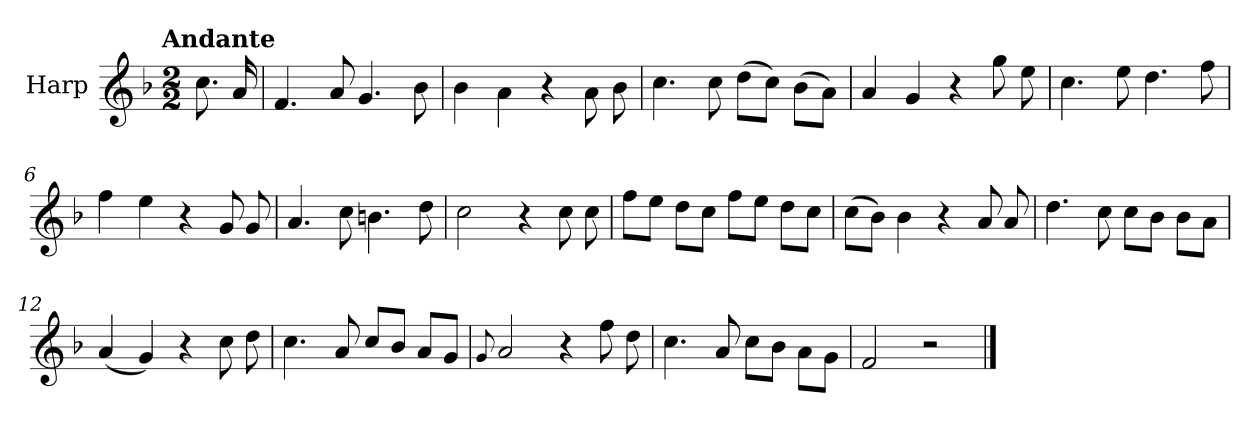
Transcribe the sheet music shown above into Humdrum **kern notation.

**kern
*part1
*staff1
*I"Harp
*I'Hrp.
*clefG2
*k[b-]
!!LO:TX:omd:t=Andante
*M2/2
*MM92
=
8.cc\
16a/
=1
4.f/
8a/
4.g/
8b-\
=2
4b-\
4a\
4r
8a\
8b-\
=3
4.cc\
8cc\
(>8dd\L
8cc\J)
(>8b-\L
8a\J)
=4
4a/
4g/
4r
8gg\
8ee\
=5
4.cc\
8ee\
4.dd\
8ff\
=6
4ff\
4ee\
4r
8g/
8g/
!!LO:LB:g=z
=7
4.a/
8cc\
4.bn\
8dd\
=8
2cc\
4r
8cc\
8cc\
=9
8ff\L
8ee\J
8dd\L
8cc\J
8ff\L
8ee\J
8dd\L
8cc\J
=10
(>8cc\L
8b-\J)
4b-\
4r
8a/
8a/
=11
4.dd\
8cc\
8cc\L
8b-\J
8b-\L
8a\J
=12
(<4a/
4g/)
4r
8cc\
8dd\
!!LO:LB:g=z
=13
4.cc\
8a/
8cc/L
8b-/J
8a/L
8g/J
=14
8qqg/
2a/
4r
8ff\
8dd\
=15
4.cc\
8a/
8cc\L
8b-\J
8a\L
8g\J
=16
2f/
2r
==
*-
